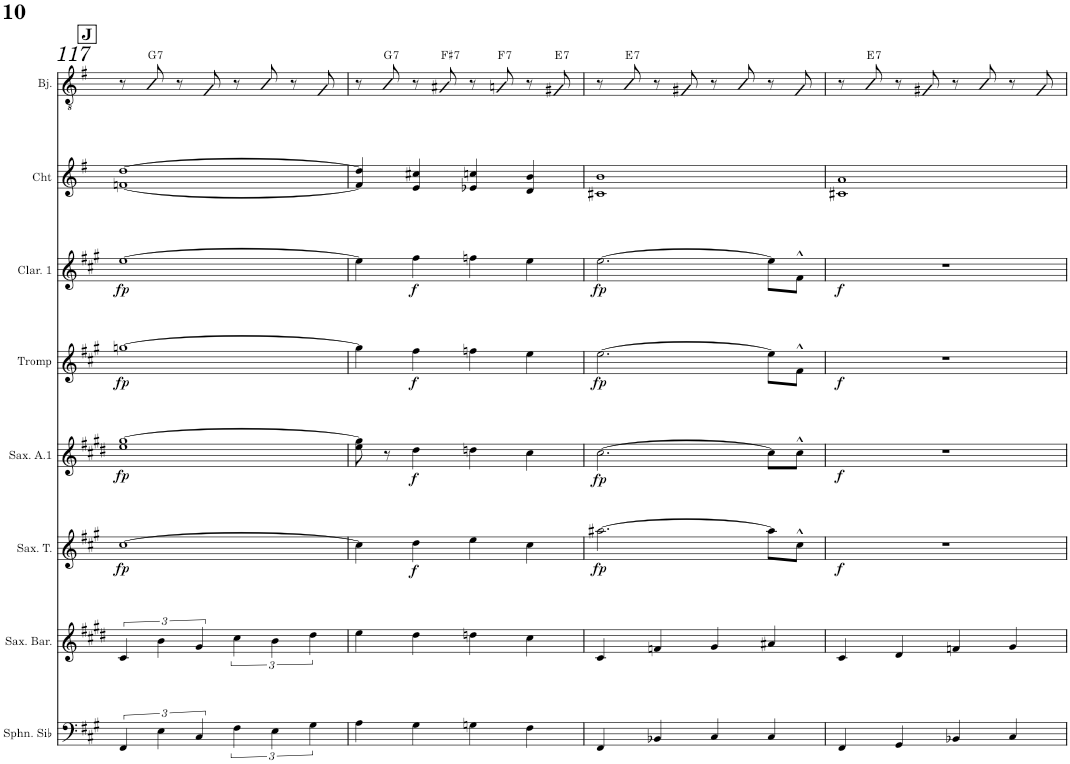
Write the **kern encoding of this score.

**kern	**kern	**kern	**dynam	**kern	**dynam	**kern	**dynam	**kern	**dynam	**kern	**kern	**harte	**kern
*part9	*part8	*part7	*part7	*part6	*part6	*part5	*part5	*part4	*part4	*part3	*part2	*part2	*part1
*staff9	*staff8	*staff7	*staff7	*staff6	*staff6	*staff5	*staff5	*staff4	*staff4	*staff3	*staff2	*	*staff1
*I"Souba	*I"Saxo Bar	*I"Sax Ténor	*	*I"Sax Alto 1	*	*I"Tromp	*	*I"Clar1	*	*I"Chant	*I"Banjo	*	*I"Flûte
*	*I'Sax. Bar.	*I'Sax. T.	*	*I'Sax. A.1	*	*I'Tromp	*	*I'Clar. 1	*	*I'Cht	*I'Bj.	*	*I'Fl.
!!LO:PB:g=z
*clefF4	*clefG2	*clefG2	*	*clefG2	*	*clefG2	*	*clefG2	*	*clefG2	*clefGv2	*	*clefG2
*Trd8c14	*Trd12c21	*Trd8c14	*	*Trd5c9	*	*Trd1c2	*	*Trd1c2	*	*	*Trd7c12	*	*
*k[f#c#g#]	*k[f#c#g#d#]	*k[f#c#g#]	*	*k[f#c#g#d#]	*	*k[f#c#g#]	*	*k[f#c#g#]	*	*k[f#]	*k[f#]	*	*k[f#]
*M4/4	*M4/4	*M4/4	*	*M4/4	*	*M4/4	*	*M4/4	*	*M4/4	*M4/4	*	*M4/4
!!LO:REH:place=s1:a:B:cj:fs=14:t=J
=117	=117	=117	=117	=117	=117	=117	=117	=117	=117	=117	=117	=117	=117
!	!	!	!LO:DY:b	!	!LO:DY:b	!	!LO:DY:b	!	!LO:DY:b	!	!	!	!
6FF#/	6c#/	[1cc#	fp	1ee [1gg#	fp	[1ggn	fp	[1ee	fp	[1fn [1dd	8r	.	1r
!	!	!	!	!	!	!	!	!	!	!	!	!LO:H:kt=7	!
.	.	.	.	.	.	.	.	.	.	.	8B/	G:7	.
6E\	6b\	.	.	.	.	.	.	.	.	.	.	.	.
.	.	.	.	.	.	.	.	.	.	.	8r	.	.
6C#/	6g#/	.	.	.	.	.	.	.	.	.	.	.	.
.	.	.	.	.	.	.	.	.	.	.	8G/	.	.
6F#\	6cc#\	.	.	.	.	.	.	.	.	.	8r	.	.
.	.	.	.	.	.	.	.	.	.	.	8B/	.	.
6E\	6b\	.	.	.	.	.	.	.	.	.	.	.	.
.	.	.	.	.	.	.	.	.	.	.	8r	.	.
6G#\	6dd#\	.	.	.	.	.	.	.	.	.	.	.	.
.	.	.	.	.	.	.	.	.	.	.	8G/	.	.
=118	=118	=118	=118	=118	=118	=118	=118	=118	=118	=118	=118	=118	=118
4A\	4ee\	4cc#\]	.	8ee\ 8gg#\]	.	4gg\]	.	4ee\]	.	4f/] 4dd/]	8r	.	1r
!	!	!	!	!	!	!	!	!	!	!	!	!LO:H:kt=7	!
.	.	.	.	8r	.	.	.	.	.	.	8B/	G:7	.
!	!	!	!LO:DY:b	!	!LO:DY:b	!	!LO:DY:b	!	!LO:DY:b	!	!	!	!
4G#\	4dd#\	4dd\	f	4dd#\	f	4ff#\	f	4ff#\	f	4e/ 4cc#X/	8r	.	.
!	!	!	!	!	!	!	!	!	!	!	!	!LO:H:kt=7	!
.	.	.	.	.	.	.	.	.	.	.	8A#X/	F#:7	.
4Gn\	4ddn\	4ee\	.	4ddn\	.	4ffn\	.	4ffn\	.	4e-X/ 4ccn/	8r	.	.
!	!	!	!	!	!	!	!	!	!	!	!	!LO:H:kt=7	!
.	.	.	.	.	.	.	.	.	.	.	8An/	F:7	.
4F#\	4cc#\	4cc#\	.	4cc#\	.	4ee\	.	4ee\	.	4d/ 4b/	8r	.	.
!	!	!	!	!	!	!	!	!	!	!	!	!LO:H:kt=7	!
.	.	.	.	.	.	.	.	.	.	.	8G#X/	E:7	.
=119	=119	=119	=119	=119	=119	=119	=119	=119	=119	=119	=119	=119	=119
!	!	!	!LO:DY:b	!	!LO:DY:b	!	!LO:DY:b	!	!LO:DY:b	!	!	!	!
4FF#/	4c#/	[2.aa#X\	fp	[2.cc#\	fp	[2.ee\	fp	[2.ee\	fp	1c#X 1b	8r	.	1r
!	!	!	!	!	!	!	!	!	!	!	!	!LO:H:kt=7	!
.	.	.	.	.	.	.	.	.	.	.	8B/	E:7	.
4BB-X/	4fn/	.	.	.	.	.	.	.	.	.	8r	.	.
.	.	.	.	.	.	.	.	.	.	.	8G#X/	.	.
4C#/	4g#/	.	.	.	.	.	.	.	.	.	8r	.	.
.	.	.	.	.	.	.	.	.	.	.	8B/	.	.
4C#/	4a#X/	8aa#\L]	.	8cc#\L]	.	8ee\L]	.	8ee\L]	.	.	8r	.	.
.	.	8cc#^^\J	.	8cc#^^\J	.	8f#^^\J	.	8f#^^\J	.	.	8G#/	.	.
=120	=120	=120	=120	=120	=120	=120	=120	=120	=120	=120	=120	=120	=120
!	!	!	!LO:DY:b	!	!LO:DY:b	!	!LO:DY:b	!	!LO:DY:b	!	!	!	!
4FF#/	4c#/	1r	f	1r	f	1r	f	1r	f	1c#X 1a	8r	.	1r
!	!	!	!	!	!	!	!	!	!	!	!	!LO:H:kt=7	!
.	.	.	.	.	.	.	.	.	.	.	8B/	E:7	.
4GG#/	4d#/	.	.	.	.	.	.	.	.	.	8r	.	.
.	.	.	.	.	.	.	.	.	.	.	8G#X/	.	.
4BB-X/	4fn/	.	.	.	.	.	.	.	.	.	8r	.	.
.	.	.	.	.	.	.	.	.	.	.	8B/	.	.
4C#/	4g#/	.	.	.	.	.	.	.	.	.	8r	.	.
.	.	.	.	.	.	.	.	.	.	.	8G#/	.	.
=	=	=	=	=	=	=	=	=	=	=	=	=	=
*-	*-	*-	*-	*-	*-	*-	*-	*-	*-	*-	*-	*-	*-
